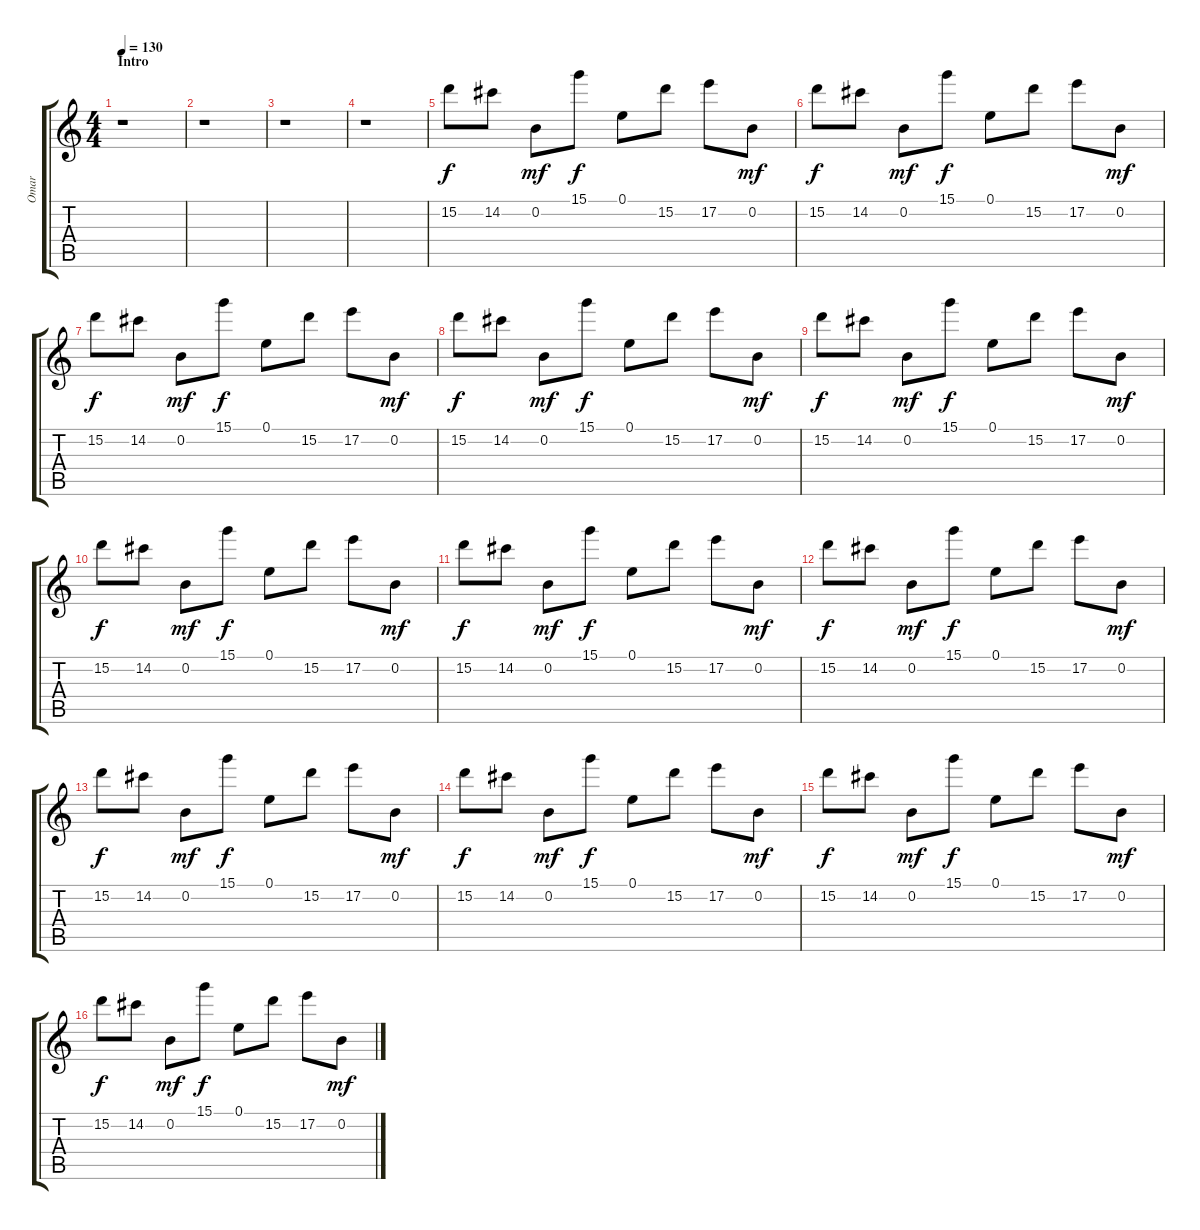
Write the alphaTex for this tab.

\track ("Omar" "Omar") {instrument distortionguitar}
\staff {score tabs}
\tuning (E4 B3 G3 D3 A2 E2) {hide}
\ts (4 4)
\section ("" "Intro")
\tempo 130
\clef g2
\ks c
r.1{dy f instrument distortionguitar} |
r.1 |
r.1 |
r.1 |
15.2.8 14.2.8 0.2.8{dy mf} 15.1.8{dy f} 0.1.8 15.2.8 17.2.8 0.2.8{dy mf} |
15.2.8{dy f} 14.2.8 0.2.8{dy mf} 15.1.8{dy f} 0.1.8 15.2.8 17.2.8 0.2.8{dy mf} |
15.2.8{dy f} 14.2.8 0.2.8{dy mf} 15.1.8{dy f} 0.1.8 15.2.8 17.2.8 0.2.8{dy mf} |
15.2.8{dy f} 14.2.8 0.2.8{dy mf} 15.1.8{dy f} 0.1.8 15.2.8 17.2.8 0.2.8{dy mf} |
15.2.8{dy f} 14.2.8 0.2.8{dy mf} 15.1.8{dy f} 0.1.8 15.2.8 17.2.8 0.2.8{dy mf} |
15.2.8{dy f} 14.2.8 0.2.8{dy mf} 15.1.8{dy f} 0.1.8 15.2.8 17.2.8 0.2.8{dy mf} |
15.2.8{dy f} 14.2.8 0.2.8{dy mf} 15.1.8{dy f} 0.1.8 15.2.8 17.2.8 0.2.8{dy mf} |
15.2.8{dy f} 14.2.8 0.2.8{dy mf} 15.1.8{dy f} 0.1.8 15.2.8 17.2.8 0.2.8{dy mf} |
15.2.8{dy f} 14.2.8 0.2.8{dy mf} 15.1.8{dy f} 0.1.8 15.2.8 17.2.8 0.2.8{dy mf} |
15.2.8{dy f} 14.2.8 0.2.8{dy mf} 15.1.8{dy f} 0.1.8 15.2.8 17.2.8 0.2.8{dy mf} |
15.2.8{dy f} 14.2.8 0.2.8{dy mf} 15.1.8{dy f} 0.1.8 15.2.8 17.2.8 0.2.8{dy mf} |
15.2.8{dy f} 14.2.8 0.2.8{dy mf} 15.1.8{dy f} 0.1.8 15.2.8 17.2.8 0.2.8{dy mf}
